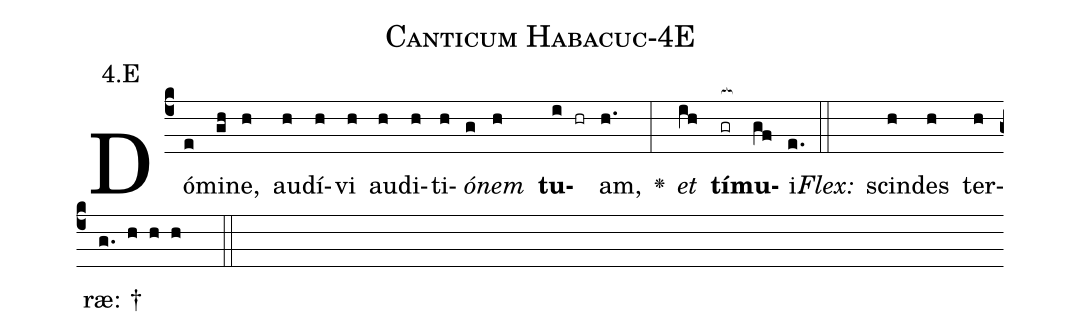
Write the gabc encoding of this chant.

name: Canticum Habacuc-4E;
annotation: 4.E;
%%
(c4)Dó(e)mi(gh)ne,(h) au(h)dí(h)vi(h) au(h)di(h)ti(h)<i>ó</i>(g)<i>nem</i>(h) <b>tu</b>(i hr)am,(h.) <v>\greheightstar</v>(:) <i>et</i>(ih) <b>tí</b>(gr[ocb:1{])<b>mu</b>(gf[ocb:0}])i.(e.) (::)
<i>Flex:</i>()  scin(h)des(h) ter(h)ræ: †(g. h h h  ::)

%E(h) u(g) o(h) u(ih) a(gf) e.(e.) (::)
